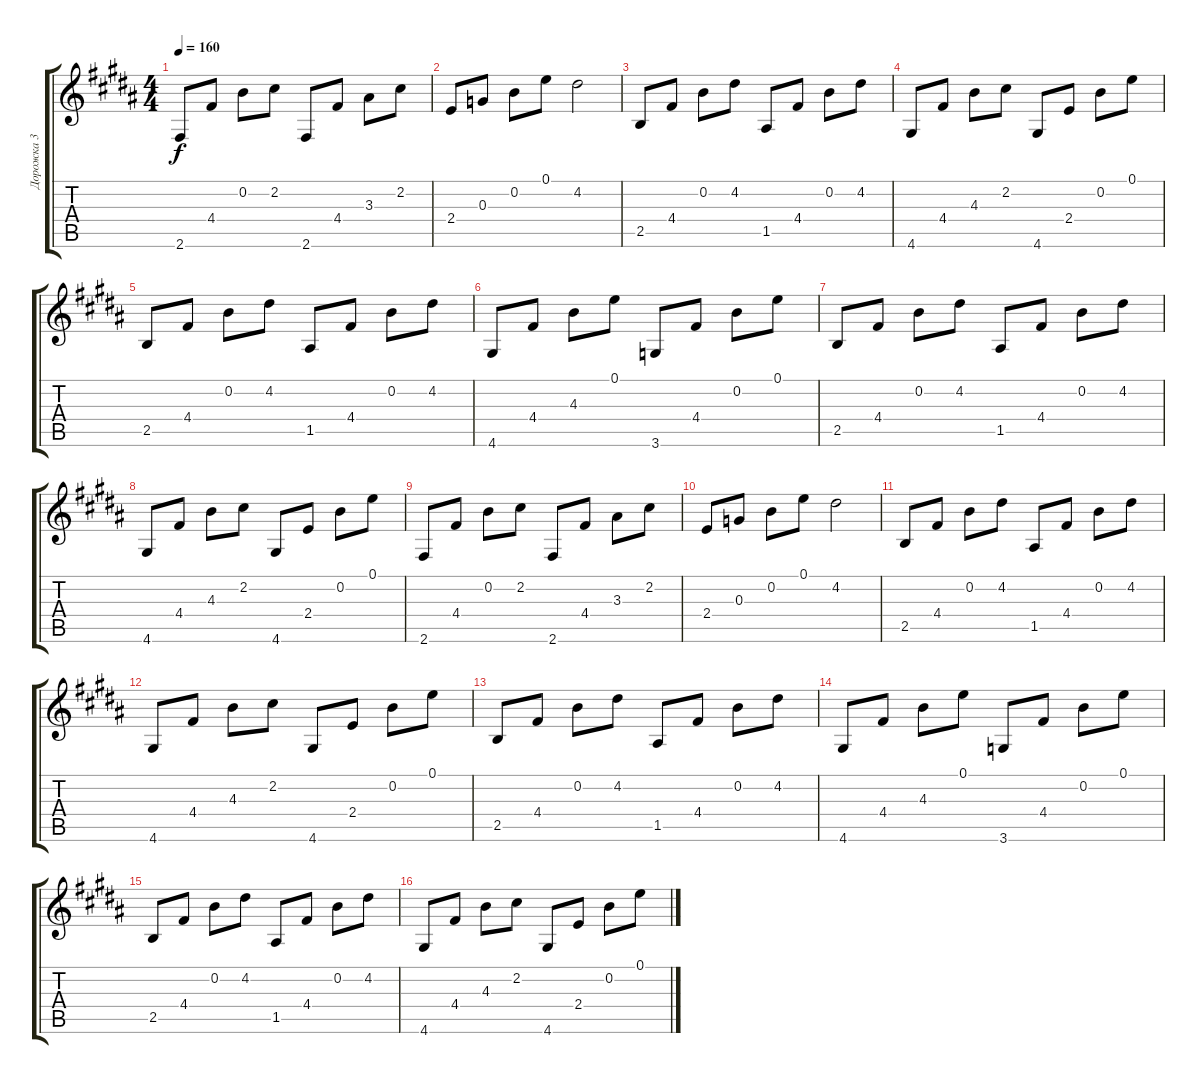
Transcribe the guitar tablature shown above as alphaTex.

\track ("Дорожка 3" "Дорожка 3") {instrument acousticguitarsteel}
\staff {score tabs}
\tuning (E4 B3 G3 D3 A2 E2) {hide}
\ts (4 4)
\tempo 160
\clef g2
\ks b
2.6.8{dy f} 4.4.8 0.2.8 2.2.8 2.6.8 4.4.8 3.3.8 2.2.8 |
2.4.8 0.3.8 0.2.8 0.1.8 4.2.2 |
2.5.8 4.4.8 0.2.8 4.2.8 1.5.8 4.4.8 0.2.8 4.2.8 |
4.6.8 4.4.8 4.3.8 2.2.8 4.6.8 2.4.8 0.2.8 0.1.8 |
2.5.8 4.4.8 0.2.8 4.2.8 1.5.8 4.4.8 0.2.8 4.2.8 |
4.6.8 4.4.8 4.3.8 0.1.8 3.6.8 4.4.8 0.2.8 0.1.8 |
2.5.8 4.4.8 0.2.8 4.2.8 1.5.8 4.4.8 0.2.8 4.2.8 |
4.6.8 4.4.8 4.3.8 2.2.8 4.6.8 2.4.8 0.2.8 0.1.8 |
2.6.8 4.4.8 0.2.8 2.2.8 2.6.8 4.4.8 3.3.8 2.2.8 |
2.4.8 0.3.8 0.2.8 0.1.8 4.2.2 |
2.5.8 4.4.8 0.2.8 4.2.8 1.5.8 4.4.8 0.2.8 4.2.8 |
4.6.8 4.4.8 4.3.8 2.2.8 4.6.8 2.4.8 0.2.8 0.1.8 |
2.5.8 4.4.8 0.2.8 4.2.8 1.5.8 4.4.8 0.2.8 4.2.8 |
4.6.8 4.4.8 4.3.8 0.1.8 3.6.8 4.4.8 0.2.8 0.1.8 |
2.5.8 4.4.8 0.2.8 4.2.8 1.5.8 4.4.8 0.2.8 4.2.8 |
4.6.8 4.4.8 4.3.8 2.2.8 4.6.8 2.4.8 0.2.8 0.1.8
